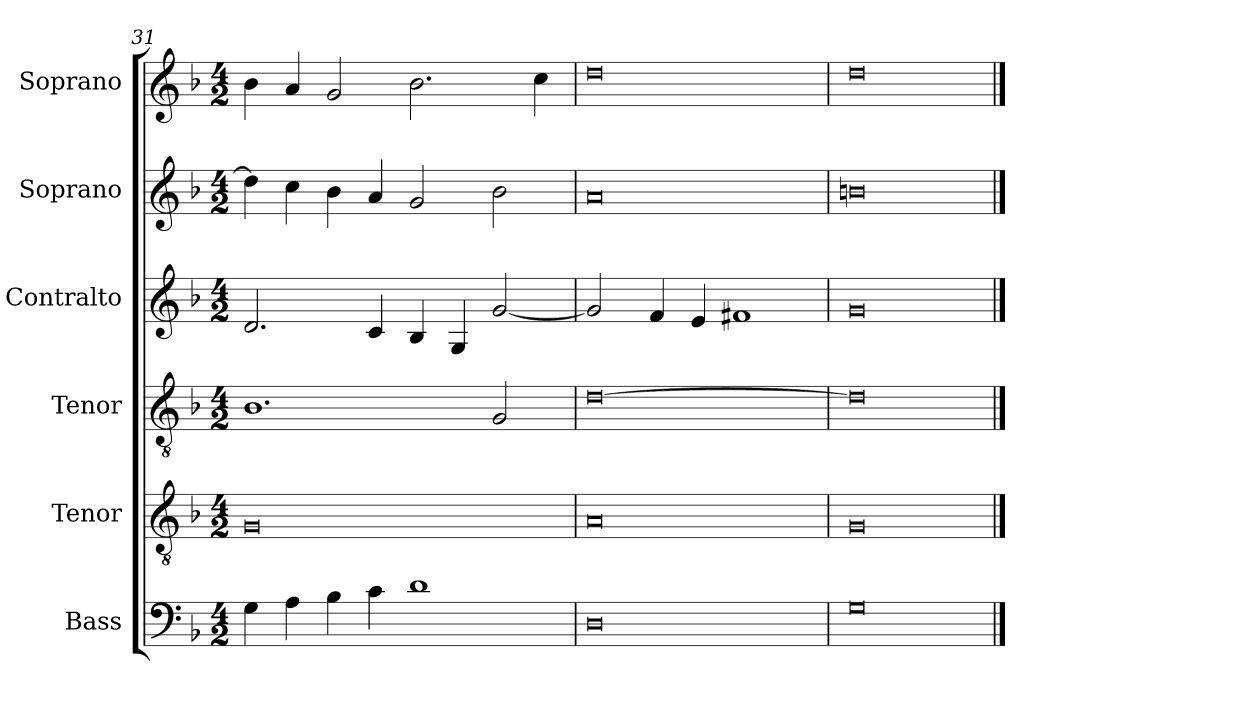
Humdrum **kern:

**kern	**kern	**kern	**kern	**kern	**kern
*part6	*part5	*part4	*part3	*part2	*part1
*staff6	*staff5	*staff4	*staff3	*staff2	*staff1
*I"Bass	*I"Tenor	*I"Tenor	*I"Contralto	*I"Soprano	*I"Soprano
*I'B	*I'T	*I'T	*I'A	*I'S	*I'S
*clefF4	*clefGv2	*clefGv2	*clefG2	*clefG2	*clefG2
*k[b-]	*k[b-]	*k[b-]	*k[b-]	*k[b-]	*k[b-]
*M4/2	*M4/2	*M4/2	*M4/2	*M4/2	*M4/2
=31	=31	=31	=31	=31	=31
4G	0G	1.B-	2.d	4dd]	4b-
4A	.	.	.	4cc	4a
4B-	.	.	.	4b-	2g
4c	.	.	4c	4a	.
1d	.	.	4B-	2g	2.b-
.	.	.	4G	.	.
.	.	2G	[2g	2b-	.
.	.	.	.	.	4cc
=32	=32	=32	=32	=32	=32
0D	0A	[0d	2g]	0a	0dd
.	.	.	4f	.	.
.	.	.	4e	.	.
.	.	.	1f#X	.	.
=33	=33	=33	=33	=33	=33
0G	0G	0d]	0g	0bn	0dd
==	==	==	==	==	==
*-	*-	*-	*-	*-	*-
